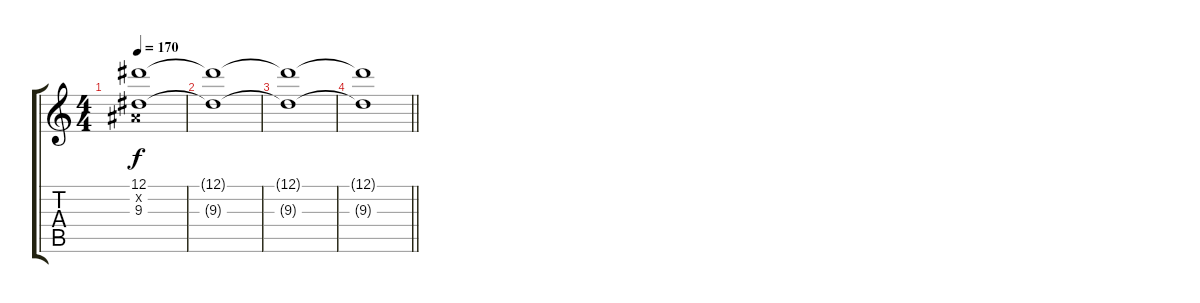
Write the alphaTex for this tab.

\track "" {instrument distortionguitar}
\staff {score tabs}
\tuning (Eb4 Bb3 Gb3 Db3 Ab2 Db2) {hide}
\ts (4 4)
\tempo 170
\clef g2
\ks c
(12.1 0.2{x} 9.3).1{dy f} |
(12.1{t} 9.3{t}).1 |
(12.1{t} 9.3{t}).1 |
\barLineRight lightlight
(12.1{t} 9.3{t}).1
